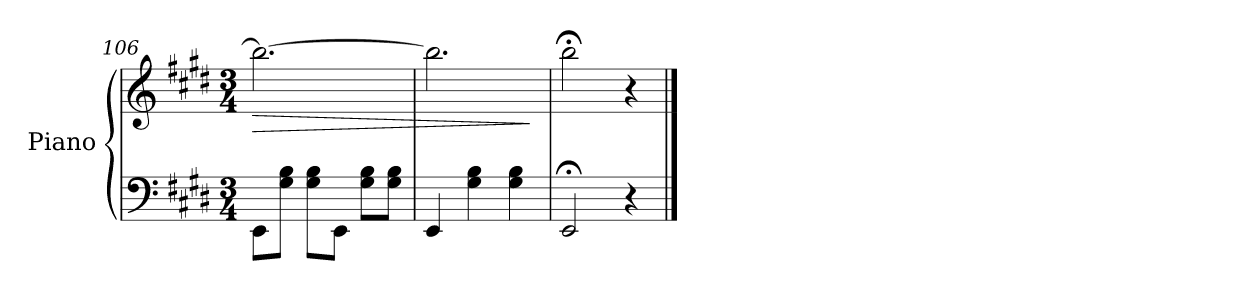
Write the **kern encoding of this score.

**kern	**kern	**dynam
*part1	*part1	*part1
*staff2	*staff1	*staff1/2
*I"Piano	*	*
*I'Pno.	*	*
*clefF4	*clefG2	*
*k[f#c#g#d#]	*k[f#c#g#d#]	*
*M3/4	*M3/4	*
=106	=106	=106
!	!	!LO:HP:b
8EE\L	2.bb\_	>
8G#\ 8B\J	.	.
8G#\ 8B\L	.	.
8EE\J	.	.
8G#\ 8B\L	.	.
8G#\ 8B\J	.	.
=107	=107	=107
4EE/	2.bb\]	.
4G#\ 4B\	.	.
4G#\ 4B\	.	.
.	.	]
=108	=108	=108
2EE;</	2bb;<\	.
4r	4r	.
==	==	==
*-	*-	*-
